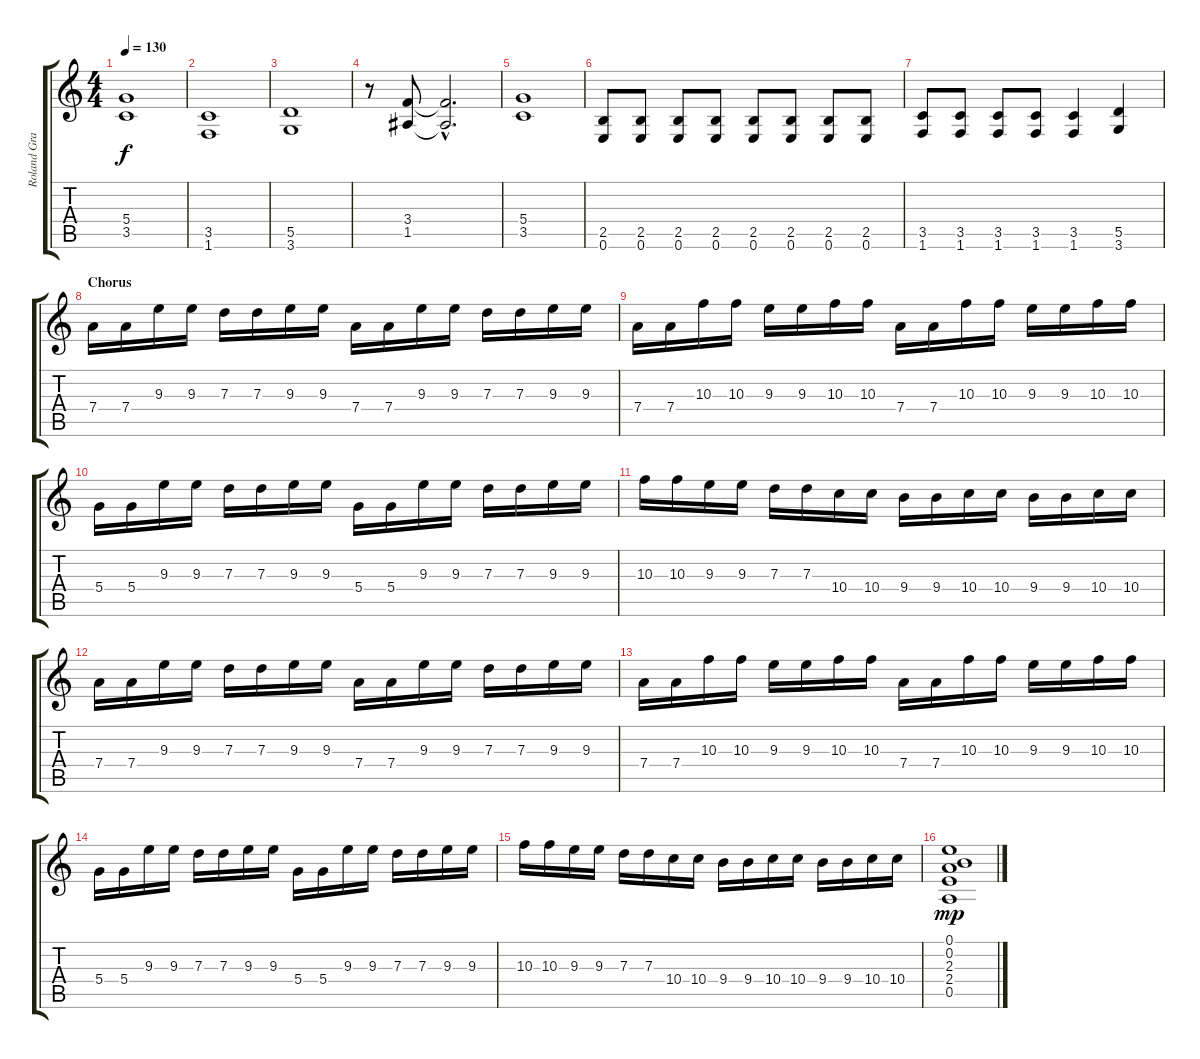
\track ("Roland Grapow" "Roland Gra") {instrument overdrivenguitar}
\staff {score tabs}
\tuning (E4 B3 G3 D3 A2 E2) {hide}
\ts (4 4)
\tempo 130
\clef g2
\ks c
(5.4 3.5).1{dy f} |
(3.5 1.6).1 |
(5.5 3.6).1 |
r.8 (3.4 1.5).8 (3.4{hac t} 1.5{hac t}).2{d} |
(5.4 3.5).1 |
(2.5 0.6).8 (2.5 0.6).8 (2.5 0.6).8 (2.5 0.6).8 (2.5 0.6).8 (2.5 0.6).8 (2.5 0.6).8 (2.5 0.6).8 |
(3.5 1.6).8 (3.5 1.6).8 (3.5 1.6).8 (3.5 1.6).8 (3.5 1.6).4 (5.5 3.6).4 |
\section ("" "Chorus")
7.4.16 7.4.16 9.3.16 9.3.16 7.3.16 7.3.16 9.3.16 9.3.16 7.4.16 7.4.16 9.3.16 9.3.16 7.3.16 7.3.16 9.3.16 9.3.16 |
7.4.16 7.4.16 10.3.16 10.3.16 9.3.16 9.3.16 10.3.16 10.3.16 7.4.16 7.4.16 10.3.16 10.3.16 9.3.16 9.3.16 10.3.16 10.3.16 |
5.4.16 5.4.16 9.3.16 9.3.16 7.3.16 7.3.16 9.3.16 9.3.16 5.4.16 5.4.16 9.3.16 9.3.16 7.3.16 7.3.16 9.3.16 9.3.16 |
10.3.16 10.3.16 9.3.16 9.3.16 7.3.16 7.3.16 10.4.16 10.4.16 9.4.16 9.4.16 10.4.16 10.4.16 9.4.16 9.4.16 10.4.16 10.4.16 |
7.4.16 7.4.16 9.3.16 9.3.16 7.3.16 7.3.16 9.3.16 9.3.16 7.4.16 7.4.16 9.3.16 9.3.16 7.3.16 7.3.16 9.3.16 9.3.16 |
7.4.16 7.4.16 10.3.16 10.3.16 9.3.16 9.3.16 10.3.16 10.3.16 7.4.16 7.4.16 10.3.16 10.3.16 9.3.16 9.3.16 10.3.16 10.3.16 |
5.4.16 5.4.16 9.3.16 9.3.16 7.3.16 7.3.16 9.3.16 9.3.16 5.4.16 5.4.16 9.3.16 9.3.16 7.3.16 7.3.16 9.3.16 9.3.16 |
10.3.16 10.3.16 9.3.16 9.3.16 7.3.16 7.3.16 10.4.16 10.4.16 9.4.16 9.4.16 10.4.16 10.4.16 9.4.16 9.4.16 10.4.16 10.4.16 |
(0.1 0.2 2.3 2.4 0.5).1{dy mp}
